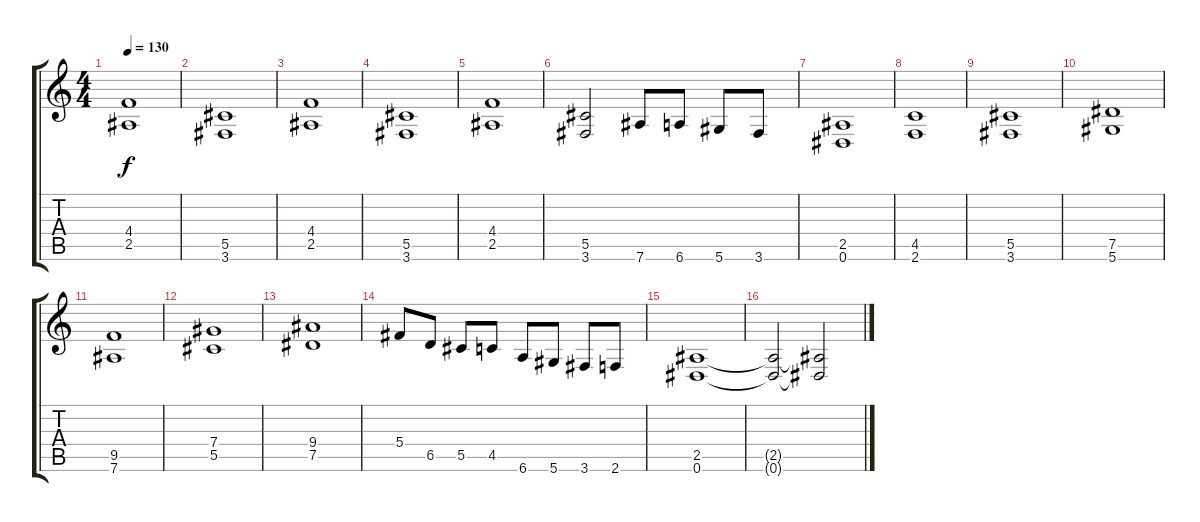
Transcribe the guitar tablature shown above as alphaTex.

\track "" {instrument distortionguitar}
\staff {score tabs}
\tuning (Eb4 Bb3 Gb3 Db3 Ab2 Eb2) {hide}
\ts (4 4)
\tempo 130
\clef g2
\ks c
(4.4 2.5).1{dy f} |
(5.5 3.6).1 |
(4.4 2.5).1 |
(5.5 3.6).1 |
(4.4 2.5).1 |
(5.5 3.6).2 7.6.8 6.6.8 5.6.8 3.6.8 |
(2.5 0.6).1 |
(4.5 2.6).1 |
(5.5 3.6).1 |
(7.5 5.6).1 |
(9.5 7.6).1 |
(7.4 5.5).1 |
(9.4 7.5).1 |
5.4.8 6.5.8 5.5.8 4.5.8 6.6.8 5.6.8 3.6.8 2.6.8 |
(2.5 0.6).1 |
(2.5{t} 0.6{t}).2 (2.5{t} 0.6{t}).2{volume 4}
